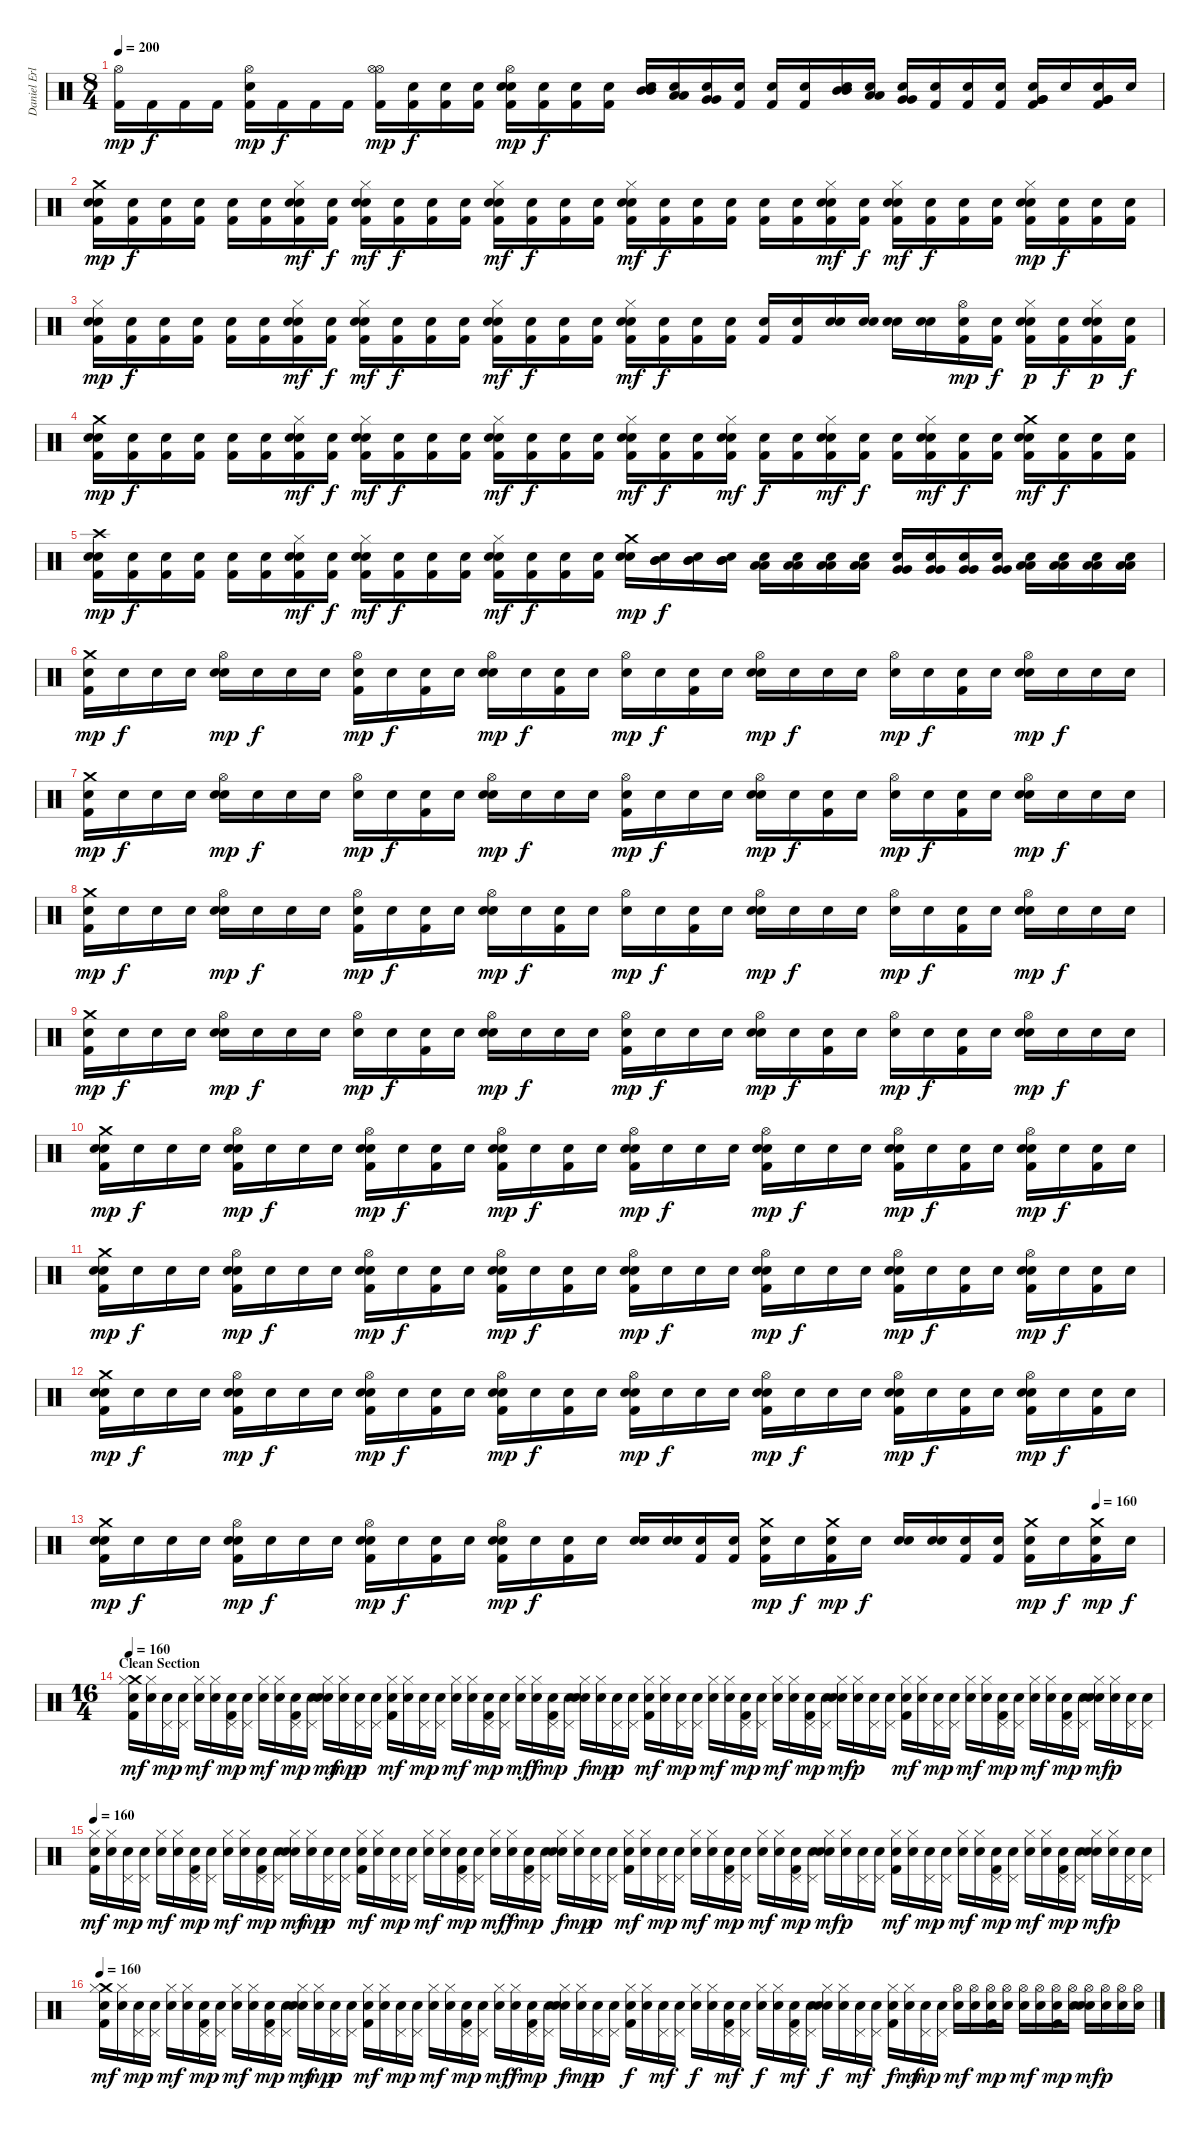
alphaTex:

\track ("Daniel Erlandson" "Daniel Erl") {instrument percussion}
\staff {score}
\articulation defaults
\ts (8 4)
\tempo 200
\clef neutral
\ks c
("Hi-Hat (open)" "Kick (hit) 2").16{dy mp} "Kick (hit) 2".16{dy f} "Kick (hit) 2".16 "Kick (hit) 2".16 ("Hi-Hat (open)" "Electric Snare (hit)" "Kick (hit) 2").16{dy mp} "Kick (hit) 2".16{dy f} "Kick (hit) 2".16 "Kick (hit) 2".16 ("Hi-Hat (open)"{x} "Hi-Hat (open)" "Kick (hit) 2").16{dy mp} ("Snare (hit)"{x} "Kick (hit) 2").16{dy f} ("Snare (hit)"{x} "Kick (hit) 2").16 ("Snare (hit)"{x} "Kick (hit) 2").16 ("Snare (hit)"{x} "Hi-Hat (open)" "Electric Snare (hit)" "Kick (hit) 2").16{dy mp} ("Snare (hit)"{x} "Kick (hit) 2").16{dy f} ("Snare (hit)"{x} "Kick (hit) 2").16 ("Snare (hit)"{x} "Kick (hit) 2").16 ("Snare (hit)"{x} "Mid Tom (hit)" "Mid Tom (hit)").16 ("Snare (hit)"{x} "Low Tom (hit)" "Low Tom (hit)").16 ("Snare (hit)"{x} "Very Low Tom (hit)" "Very Low Tom (hit)").16 ("Snare (hit)"{x} "Kick (hit) 2").16 ("Snare (hit)"{x} "Kick (hit) 2").16 ("Snare (hit)"{x} "Kick (hit) 2").16 ("Snare (hit)"{x} "Mid Tom (hit)" "Mid Tom (hit)").16 ("Snare (hit)"{x} "Low Tom (hit)" "Low Tom (hit)").16 ("Snare (hit)"{x} "Very Low Tom (hit)" "Very Low Tom (hit)").16 ("Snare (hit)"{x} "Kick (hit) 2").16 ("Snare (hit)"{x} "Kick (hit) 2").16 ("Snare (hit)"{x} "Kick (hit) 2").16 ("Snare (hit)"{x} "Very Low Tom (hit)" "Very Low Tom (hit)" "Kick (hit) 2").16 "Snare (hit)"{x}.16 ("Snare (hit)"{x} "Very Low Tom (hit)" "Very Low Tom (hit)" "Kick (hit) 2").16 "Snare (hit)"{x}.16 |
("Snare (hit)"{x} "Crash medium (hit)" "Electric Snare (hit)" "Kick (hit) 2").16{dy mp} ("Snare (hit)"{x} "Kick (hit) 2").16{dy f} ("Snare (hit)"{x} "Kick (hit) 2").16 ("Snare (hit)"{x} "Kick (hit) 2").16 ("Snare (hit)"{x} "Kick (hit) 2").16 ("Snare (hit)"{x} "Kick (hit) 2").16 ("Snare (hit)"{x} "Hi-Hat (closed)" "Electric Snare (hit)" "Kick (hit) 2").16{dy mf} ("Snare (hit)"{x} "Kick (hit) 2").16{dy f} ("Snare (hit)"{x} "Hi-Hat (closed)" "Electric Snare (hit)" "Kick (hit) 2").16{dy mf} ("Snare (hit)"{x} "Kick (hit) 2").16{dy f} ("Snare (hit)"{x} "Kick (hit) 2").16 ("Snare (hit)"{x} "Kick (hit) 2").16 ("Snare (hit)"{x} "Hi-Hat (closed)" "Electric Snare (hit)" "Kick (hit) 2").16{dy mf} ("Snare (hit)"{x} "Kick (hit) 2").16{dy f} ("Snare (hit)"{x} "Kick (hit) 2").16 ("Snare (hit)"{x} "Kick (hit) 2").16 ("Snare (hit)"{x} "Hi-Hat (closed)" "Electric Snare (hit)" "Kick (hit) 2").16{dy mf} ("Snare (hit)"{x} "Kick (hit) 2").16{dy f} ("Snare (hit)"{x} "Kick (hit) 2").16 ("Snare (hit)"{x} "Kick (hit) 2").16 ("Snare (hit)"{x} "Kick (hit) 2").16 ("Snare (hit)"{x} "Kick (hit) 2").16 ("Snare (hit)"{x} "Hi-Hat (closed)" "Electric Snare (hit)" "Kick (hit) 2").16{dy mf} ("Snare (hit)"{x} "Kick (hit) 2").16{dy f} ("Snare (hit)"{x} "Hi-Hat (closed)" "Electric Snare (hit)" "Kick (hit) 2").16{dy mf} ("Snare (hit)"{x} "Kick (hit) 2").16{dy f} ("Snare (hit)"{x} "Kick (hit) 2").16 ("Snare (hit)"{x} "Kick (hit) 2").16 ("Snare (hit)"{x} "Hi-Hat (closed)" "Electric Snare (hit)" "Kick (hit) 2").16{dy mp} ("Snare (hit)"{x} "Kick (hit) 2").16{dy f} ("Snare (hit)"{x} "Kick (hit) 2").16 ("Snare (hit)"{x} "Kick (hit) 2").16 |
("Snare (hit)"{x} "Hi-Hat (closed)" "Electric Snare (hit)" "Kick (hit) 2").16{dy mp} ("Snare (hit)"{x} "Kick (hit) 2").16{dy f} ("Snare (hit)"{x} "Kick (hit) 2").16 ("Snare (hit)"{x} "Kick (hit) 2").16 ("Snare (hit)"{x} "Kick (hit) 2").16 ("Snare (hit)"{x} "Kick (hit) 2").16 ("Snare (hit)"{x} "Hi-Hat (closed)" "Electric Snare (hit)" "Kick (hit) 2").16{dy mf} ("Snare (hit)"{x} "Kick (hit) 2").16{dy f} ("Snare (hit)"{x} "Hi-Hat (closed)" "Electric Snare (hit)" "Kick (hit) 2").16{dy mf} ("Snare (hit)"{x} "Kick (hit) 2").16{dy f} ("Snare (hit)"{x} "Kick (hit) 2").16 ("Snare (hit)"{x} "Kick (hit) 2").16 ("Snare (hit)"{x} "Hi-Hat (closed)" "Electric Snare (hit)" "Kick (hit) 2").16{dy mf} ("Snare (hit)"{x} "Kick (hit) 2").16{dy f} ("Snare (hit)"{x} "Kick (hit) 2").16 ("Snare (hit)"{x} "Kick (hit) 2").16 ("Snare (hit)"{x} "Hi-Hat (closed)" "Electric Snare (hit)" "Kick (hit) 2").16{dy mf} ("Snare (hit)"{x} "Kick (hit) 2").16{dy f} ("Snare (hit)"{x} "Kick (hit) 2").16 ("Snare (hit)"{x} "Kick (hit) 2").16 ("Snare (hit)"{x} "Kick (hit) 2").16 ("Snare (hit)"{x} "Kick (hit) 2").16 ("Snare (hit)"{x} "Electric Snare (hit)").16 ("Snare (hit)"{x} "Electric Snare (hit)").16 ("Snare (hit)"{x} "Electric Snare (hit)").16 ("Snare (hit)"{x} "Electric Snare (hit)").16 ("Snare (hit)"{x} "Hi-Hat (open)" "Kick (hit) 2").16{dy mp} ("Snare (hit)"{x} "Kick (hit) 2").16{dy f} ("Snare (hit)"{x} "Hi-Hat (closed)" "Electric Snare (hit)" "Kick (hit) 2").16{dy p} ("Snare (hit)"{x} "Kick (hit) 2").16{dy f} ("Snare (hit)"{x} "Hi-Hat (closed)" "Electric Snare (hit)" "Kick (hit) 2").16{dy p} ("Snare (hit)"{x} "Kick (hit) 2").16{dy f} |
("Snare (hit)"{x} "Crash medium (hit)" "Electric Snare (hit)" "Kick (hit) 2").16{dy mp} ("Snare (hit)"{x} "Kick (hit) 2").16{dy f} ("Snare (hit)"{x} "Kick (hit) 2").16 ("Snare (hit)"{x} "Kick (hit) 2").16 ("Snare (hit)"{x} "Kick (hit) 2").16 ("Snare (hit)"{x} "Kick (hit) 2").16 ("Snare (hit)"{x} "Hi-Hat (closed)" "Electric Snare (hit)" "Kick (hit) 2").16{dy mf} ("Snare (hit)"{x} "Kick (hit) 2").16{dy f} ("Snare (hit)"{x} "Hi-Hat (closed)" "Electric Snare (hit)" "Kick (hit) 2").16{dy mf} ("Snare (hit)"{x} "Kick (hit) 2").16{dy f} ("Snare (hit)"{x} "Kick (hit) 2").16 ("Snare (hit)"{x} "Kick (hit) 2").16 ("Snare (hit)"{x} "Hi-Hat (closed)" "Electric Snare (hit)" "Kick (hit) 2").16{dy mf} ("Snare (hit)"{x} "Kick (hit) 2").16{dy f} ("Snare (hit)"{x} "Kick (hit) 2").16 ("Snare (hit)"{x} "Kick (hit) 2").16 ("Snare (hit)"{x} "Hi-Hat (closed)" "Electric Snare (hit)" "Kick (hit) 2").16{dy mf} ("Snare (hit)"{x} "Kick (hit) 2").16{dy f} ("Snare (hit)"{x} "Kick (hit) 2").16 ("Snare (hit)"{x} "Hi-Hat (closed)" "Electric Snare (hit)" "Kick (hit) 2").16{dy mf} ("Snare (hit)"{x} "Kick (hit) 2").16{dy f} ("Snare (hit)"{x} "Kick (hit) 2").16 ("Snare (hit)"{x} "Hi-Hat (closed)" "Electric Snare (hit)" "Kick (hit) 2").16{dy mf} ("Snare (hit)"{x} "Kick (hit) 2").16{dy f} ("Snare (hit)"{x} "Kick (hit) 2").16 ("Snare (hit)"{x} "Hi-Hat (closed)" "Electric Snare (hit)" "Kick (hit) 2").16{dy mf} ("Snare (hit)"{x} "Kick (hit) 2").16{dy f} ("Snare (hit)"{x} "Kick (hit) 2").16 ("Snare (hit)"{x} "Crash medium (hit)" "Electric Snare (hit)" "Kick (hit) 2").16{dy mf} ("Snare (hit)"{x} "Kick (hit) 2").16{dy f} ("Snare (hit)"{x} "Kick (hit) 2").16 ("Snare (hit)"{x} "Kick (hit) 2").16 |
("Snare (hit)"{x} "Crash high (hit)" "Electric Snare (hit)" "Kick (hit) 2").16{dy mp} ("Snare (hit)"{x} "Kick (hit) 2").16{dy f} ("Snare (hit)"{x} "Kick (hit) 2").16 ("Snare (hit)"{x} "Kick (hit) 2").16 ("Snare (hit)"{x} "Kick (hit) 2").16 ("Snare (hit)"{x} "Kick (hit) 2").16 ("Snare (hit)"{x} "Hi-Hat (closed)" "Electric Snare (hit)" "Kick (hit) 2").16{dy mf} ("Snare (hit)"{x} "Kick (hit) 2").16{dy f} ("Snare (hit)"{x} "Hi-Hat (closed)" "Electric Snare (hit)" "Kick (hit) 2").16{dy mf} ("Snare (hit)"{x} "Kick (hit) 2").16{dy f} ("Snare (hit)"{x} "Kick (hit) 2").16 ("Snare (hit)"{x} "Kick (hit) 2").16 ("Snare (hit)"{x} "Hi-Hat (closed)" "Electric Snare (hit)" "Kick (hit) 2").16{dy mf} ("Snare (hit)"{x} "Kick (hit) 2").16{dy f} ("Snare (hit)"{x} "Kick (hit) 2").16 ("Snare (hit)"{x} "Kick (hit) 2").16 ("Snare (hit)"{x} "Crash medium (hit)" "Electric Snare (hit)").16{dy mp} ("Snare (hit)"{x} "Mid Tom (hit)" "Mid Tom (hit)").16{dy f} ("Snare (hit)"{x} "Mid Tom (hit)" "Mid Tom (hit)").16 ("Snare (hit)"{x} "Mid Tom (hit)" "Mid Tom (hit)").16 ("Snare (hit)"{x} "Low Tom (hit)" "Low Tom (hit)").16 ("Snare (hit)"{x} "Low Tom (hit)" "Low Tom (hit)").16 ("Snare (hit)"{x} "Low Tom (hit)" "Low Tom (hit)").16 ("Snare (hit)"{x} "Low Tom (hit)" "Low Tom (hit)").16 ("Snare (hit)"{x} "Very Low Tom (hit)" "Very Low Tom (hit)").16 ("Snare (hit)"{x} "Very Low Tom (hit)" "Very Low Tom (hit)").16 ("Snare (hit)"{x} "Very Low Tom (hit)" "Very Low Tom (hit)").16 ("Snare (hit)"{x} "Very Low Tom (hit)" "Very Low Tom (hit)").16 ("Snare (hit)"{x} "Low Floor Tom (hit)" "Low Floor Tom (hit)").16 ("Snare (hit)"{x} "Low Floor Tom (hit)" "Low Floor Tom (hit)").16 ("Snare (hit)"{x} "Low Floor Tom (hit)" "Low Floor Tom (hit)").16 ("Snare (hit)"{x} "Low Floor Tom (hit)" "Low Floor Tom (hit)").16 |
("Snare (hit)"{x} "Crash medium (hit)" "Kick (hit) 2").16{dy mp} "Snare (hit)"{x}.16{dy f} "Snare (hit)"{x}.16 "Snare (hit)"{x}.16 ("Snare (hit)"{x} "Hi-Hat (open)" "Electric Snare (hit)").16{dy mp} "Snare (hit)"{x}.16{dy f} "Snare (hit)"{x}.16 "Snare (hit)"{x}.16 ("Snare (hit)"{x} "Hi-Hat (open)" "Kick (hit) 2").16{dy mp} "Snare (hit)"{x}.16{dy f} ("Snare (hit)"{x} "Kick (hit) 2").16 "Snare (hit)"{x}.16 ("Snare (hit)"{x} "Hi-Hat (open)" "Electric Snare (hit)").16{dy mp} "Snare (hit)"{x}.16{dy f} ("Snare (hit)"{x} "Kick (hit) 2").16 "Snare (hit)"{x}.16 ("Snare (hit)"{x} "Hi-Hat (open)").16{dy mp} "Snare (hit)"{x}.16{dy f} ("Snare (hit)"{x} "Kick (hit) 2").16 "Snare (hit)"{x}.16 ("Snare (hit)"{x} "Hi-Hat (open)" "Electric Snare (hit)").16{dy mp} "Snare (hit)"{x}.16{dy f} "Snare (hit)"{x}.16 "Snare (hit)"{x}.16 ("Snare (hit)"{x} "Hi-Hat (open)").16{dy mp} "Snare (hit)"{x}.16{dy f} ("Snare (hit)"{x} "Kick (hit) 2").16 "Snare (hit)"{x}.16 ("Snare (hit)"{x} "Hi-Hat (open)" "Electric Snare (hit)").16{dy mp} "Snare (hit)"{x}.16{dy f} "Snare (hit)"{x}.16 "Snare (hit)"{x}.16 |
("Snare (hit)"{x} "Crash medium (hit)" "Kick (hit) 2").16{dy mp} "Snare (hit)"{x}.16{dy f} "Snare (hit)"{x}.16 "Snare (hit)"{x}.16 ("Snare (hit)"{x} "Hi-Hat (open)" "Electric Snare (hit)").16{dy mp} "Snare (hit)"{x}.16{dy f} "Snare (hit)"{x}.16 "Snare (hit)"{x}.16 ("Snare (hit)"{x} "Hi-Hat (open)").16{dy mp} "Snare (hit)"{x}.16{dy f} ("Snare (hit)"{x} "Kick (hit) 2").16 "Snare (hit)"{x}.16 ("Snare (hit)"{x} "Hi-Hat (open)" "Electric Snare (hit)").16{dy mp} "Snare (hit)"{x}.16{dy f} "Snare (hit)"{x}.16 "Snare (hit)"{x}.16 ("Snare (hit)"{x} "Hi-Hat (open)" "Kick (hit) 2").16{dy mp} "Snare (hit)"{x}.16{dy f} "Snare (hit)"{x}.16 "Snare (hit)"{x}.16 ("Snare (hit)"{x} "Hi-Hat (open)" "Electric Snare (hit)").16{dy mp} "Snare (hit)"{x}.16{dy f} ("Snare (hit)"{x} "Kick (hit) 2").16 "Snare (hit)"{x}.16 ("Snare (hit)"{x} "Hi-Hat (open)").16{dy mp} "Snare (hit)"{x}.16{dy f} ("Snare (hit)"{x} "Kick (hit) 2").16 "Snare (hit)"{x}.16 ("Snare (hit)"{x} "Hi-Hat (open)" "Electric Snare (hit)").16{dy mp} "Snare (hit)"{x}.16{dy f} "Snare (hit)"{x}.16 "Snare (hit)"{x}.16 |
("Snare (hit)"{x} "Crash medium (hit)" "Kick (hit) 2").16{dy mp} "Snare (hit)"{x}.16{dy f} "Snare (hit)"{x}.16 "Snare (hit)"{x}.16 ("Snare (hit)"{x} "Hi-Hat (open)" "Electric Snare (hit)").16{dy mp} "Snare (hit)"{x}.16{dy f} "Snare (hit)"{x}.16 "Snare (hit)"{x}.16 ("Snare (hit)"{x} "Hi-Hat (open)" "Kick (hit) 2").16{dy mp} "Snare (hit)"{x}.16{dy f} ("Snare (hit)"{x} "Kick (hit) 2").16 "Snare (hit)"{x}.16 ("Snare (hit)"{x} "Hi-Hat (open)" "Electric Snare (hit)").16{dy mp} "Snare (hit)"{x}.16{dy f} ("Snare (hit)"{x} "Kick (hit) 2").16 "Snare (hit)"{x}.16 ("Snare (hit)"{x} "Hi-Hat (open)").16{dy mp} "Snare (hit)"{x}.16{dy f} ("Snare (hit)"{x} "Kick (hit) 2").16 "Snare (hit)"{x}.16 ("Snare (hit)"{x} "Hi-Hat (open)" "Electric Snare (hit)").16{dy mp} "Snare (hit)"{x}.16{dy f} "Snare (hit)"{x}.16 "Snare (hit)"{x}.16 ("Snare (hit)"{x} "Hi-Hat (open)").16{dy mp} "Snare (hit)"{x}.16{dy f} ("Snare (hit)"{x} "Kick (hit) 2").16 "Snare (hit)"{x}.16 ("Snare (hit)"{x} "Hi-Hat (open)" "Electric Snare (hit)").16{dy mp} "Snare (hit)"{x}.16{dy f} "Snare (hit)"{x}.16 "Snare (hit)"{x}.16 |
("Snare (hit)"{x} "Crash medium (hit)" "Kick (hit) 2").16{dy mp} "Snare (hit)"{x}.16{dy f} "Snare (hit)"{x}.16 "Snare (hit)"{x}.16 ("Snare (hit)"{x} "Hi-Hat (open)" "Electric Snare (hit)").16{dy mp} "Snare (hit)"{x}.16{dy f} "Snare (hit)"{x}.16 "Snare (hit)"{x}.16 ("Snare (hit)"{x} "Hi-Hat (open)").16{dy mp} "Snare (hit)"{x}.16{dy f} ("Snare (hit)"{x} "Kick (hit) 2").16 "Snare (hit)"{x}.16 ("Snare (hit)"{x} "Hi-Hat (open)" "Electric Snare (hit)").16{dy mp} "Snare (hit)"{x}.16{dy f} "Snare (hit)"{x}.16 "Snare (hit)"{x}.16 ("Snare (hit)"{x} "Hi-Hat (open)" "Kick (hit) 2").16{dy mp} "Snare (hit)"{x}.16{dy f} "Snare (hit)"{x}.16 "Snare (hit)"{x}.16 ("Snare (hit)"{x} "Hi-Hat (open)" "Electric Snare (hit)").16{dy mp} "Snare (hit)"{x}.16{dy f} ("Snare (hit)"{x} "Kick (hit) 2").16 "Snare (hit)"{x}.16 ("Snare (hit)"{x} "Hi-Hat (open)").16{dy mp} "Snare (hit)"{x}.16{dy f} ("Snare (hit)"{x} "Kick (hit) 2").16 "Snare (hit)"{x}.16 ("Snare (hit)"{x} "Hi-Hat (open)" "Electric Snare (hit)").16{dy mp} "Snare (hit)"{x}.16{dy f} "Snare (hit)"{x}.16 "Snare (hit)"{x}.16 |
("Snare (hit)"{x} "Crash medium (hit)" "Electric Snare (hit)" "Kick (hit) 2").16{dy mp} "Snare (hit)"{x}.16{dy f} "Snare (hit)"{x}.16 "Snare (hit)"{x}.16 ("Snare (hit)"{x} "Hi-Hat (open)" "Electric Snare (hit)" "Kick (hit) 2").16{dy mp} "Snare (hit)"{x}.16{dy f} "Snare (hit)"{x}.16 "Snare (hit)"{x}.16 ("Snare (hit)"{x} "Hi-Hat (open)" "Electric Snare (hit)" "Kick (hit) 2").16{dy mp} "Snare (hit)"{x}.16{dy f} ("Snare (hit)"{x} "Kick (hit) 2").16 "Snare (hit)"{x}.16 ("Snare (hit)"{x} "Hi-Hat (open)" "Electric Snare (hit)" "Kick (hit) 2").16{dy mp} "Snare (hit)"{x}.16{dy f} ("Snare (hit)"{x} "Kick (hit) 2").16 "Snare (hit)"{x}.16 ("Snare (hit)"{x} "Hi-Hat (open)" "Electric Snare (hit)" "Kick (hit) 2").16{dy mp} "Snare (hit)"{x}.16{dy f} "Snare (hit)"{x}.16 "Snare (hit)"{x}.16 ("Snare (hit)"{x} "Hi-Hat (open)" "Electric Snare (hit)" "Kick (hit) 2").16{dy mp} "Snare (hit)"{x}.16{dy f} "Snare (hit)"{x}.16 "Snare (hit)"{x}.16 ("Snare (hit)"{x} "Hi-Hat (open)" "Electric Snare (hit)" "Kick (hit) 2").16{dy mp} "Snare (hit)"{x}.16{dy f} ("Snare (hit)"{x} "Kick (hit) 2").16 "Snare (hit)"{x}.16 ("Snare (hit)"{x} "Hi-Hat (open)" "Electric Snare (hit)" "Kick (hit) 2").16{dy mp} "Snare (hit)"{x}.16{dy f} ("Snare (hit)"{x} "Kick (hit) 2").16 "Snare (hit)"{x}.16 |
("Snare (hit)"{x} "Crash medium (hit)" "Electric Snare (hit)" "Kick (hit) 2").16{dy mp} "Snare (hit)"{x}.16{dy f} "Snare (hit)"{x}.16 "Snare (hit)"{x}.16 ("Snare (hit)"{x} "Hi-Hat (open)" "Electric Snare (hit)" "Kick (hit) 2").16{dy mp} "Snare (hit)"{x}.16{dy f} "Snare (hit)"{x}.16 "Snare (hit)"{x}.16 ("Snare (hit)"{x} "Hi-Hat (open)" "Electric Snare (hit)" "Kick (hit) 2").16{dy mp} "Snare (hit)"{x}.16{dy f} ("Snare (hit)"{x} "Kick (hit) 2").16 "Snare (hit)"{x}.16 ("Snare (hit)"{x} "Hi-Hat (open)" "Electric Snare (hit)" "Kick (hit) 2").16{dy mp} "Snare (hit)"{x}.16{dy f} ("Snare (hit)"{x} "Kick (hit) 2").16 "Snare (hit)"{x}.16 ("Snare (hit)"{x} "Hi-Hat (open)" "Electric Snare (hit)" "Kick (hit) 2").16{dy mp} "Snare (hit)"{x}.16{dy f} "Snare (hit)"{x}.16 "Snare (hit)"{x}.16 ("Snare (hit)"{x} "Hi-Hat (open)" "Electric Snare (hit)" "Kick (hit) 2").16{dy mp} "Snare (hit)"{x}.16{dy f} "Snare (hit)"{x}.16 "Snare (hit)"{x}.16 ("Snare (hit)"{x} "Hi-Hat (open)" "Electric Snare (hit)" "Kick (hit) 2").16{dy mp} "Snare (hit)"{x}.16{dy f} ("Snare (hit)"{x} "Kick (hit) 2").16 "Snare (hit)"{x}.16 ("Snare (hit)"{x} "Hi-Hat (open)" "Electric Snare (hit)" "Kick (hit) 2").16{dy mp} "Snare (hit)"{x}.16{dy f} ("Snare (hit)"{x} "Kick (hit) 2").16 "Snare (hit)"{x}.16 |
("Snare (hit)"{x} "Crash medium (hit)" "Electric Snare (hit)" "Kick (hit) 2").16{dy mp} "Snare (hit)"{x}.16{dy f} "Snare (hit)"{x}.16 "Snare (hit)"{x}.16 ("Snare (hit)"{x} "Hi-Hat (open)" "Electric Snare (hit)" "Kick (hit) 2").16{dy mp} "Snare (hit)"{x}.16{dy f} "Snare (hit)"{x}.16 "Snare (hit)"{x}.16 ("Snare (hit)"{x} "Hi-Hat (open)" "Electric Snare (hit)" "Kick (hit) 2").16{dy mp} "Snare (hit)"{x}.16{dy f} ("Snare (hit)"{x} "Kick (hit) 2").16 "Snare (hit)"{x}.16 ("Snare (hit)"{x} "Hi-Hat (open)" "Electric Snare (hit)" "Kick (hit) 2").16{dy mp} "Snare (hit)"{x}.16{dy f} ("Snare (hit)"{x} "Kick (hit) 2").16 "Snare (hit)"{x}.16 ("Snare (hit)"{x} "Hi-Hat (open)" "Electric Snare (hit)" "Kick (hit) 2").16{dy mp} "Snare (hit)"{x}.16{dy f} "Snare (hit)"{x}.16 "Snare (hit)"{x}.16 ("Snare (hit)"{x} "Hi-Hat (open)" "Electric Snare (hit)" "Kick (hit) 2").16{dy mp} "Snare (hit)"{x}.16{dy f} "Snare (hit)"{x}.16 "Snare (hit)"{x}.16 ("Snare (hit)"{x} "Hi-Hat (open)" "Electric Snare (hit)" "Kick (hit) 2").16{dy mp} "Snare (hit)"{x}.16{dy f} ("Snare (hit)"{x} "Kick (hit) 2").16 "Snare (hit)"{x}.16 ("Snare (hit)"{x} "Hi-Hat (open)" "Electric Snare (hit)" "Kick (hit) 2").16{dy mp} "Snare (hit)"{x}.16{dy f} ("Snare (hit)"{x} "Kick (hit) 2").16 "Snare (hit)"{x}.16 |
\tempo (160 0.9375)
("Snare (hit)"{x} "Crash medium (hit)" "Electric Snare (hit)" "Kick (hit) 2").16{dy mp} "Snare (hit)"{x}.16{dy f} "Snare (hit)"{x}.16 "Snare (hit)"{x}.16 ("Snare (hit)"{x} "Hi-Hat (open)" "Electric Snare (hit)" "Kick (hit) 2").16{dy mp} "Snare (hit)"{x}.16{dy f} "Snare (hit)"{x}.16 "Snare (hit)"{x}.16 ("Snare (hit)"{x} "Hi-Hat (open)" "Electric Snare (hit)" "Kick (hit) 2").16{dy mp} "Snare (hit)"{x}.16{dy f} ("Snare (hit)"{x} "Kick (hit) 2").16 "Snare (hit)"{x}.16 ("Snare (hit)"{x} "Hi-Hat (open)" "Electric Snare (hit)" "Kick (hit) 2").16{dy mp} "Snare (hit)"{x}.16{dy f} ("Snare (hit)"{x} "Kick (hit) 2").16 "Snare (hit)"{x}.16 ("Snare (hit)"{x} "Electric Snare (hit)").16 ("Snare (hit)"{x} "Electric Snare (hit)").16 ("Snare (hit)"{x} "Kick (hit) 2").16 ("Snare (hit)"{x} "Kick (hit) 2").16 ("Snare (hit)"{x} "Crash medium (hit)" "Kick (hit) 2").16{dy mp} "Snare (hit)"{x}.16{dy f} ("Snare (hit)"{x} "Crash medium (hit)" "Kick (hit) 2").16{dy mp} "Snare (hit)"{x}.16{dy f} ("Snare (hit)"{x} "Electric Snare (hit)").16 ("Snare (hit)"{x} "Electric Snare (hit)").16 ("Snare (hit)"{x} "Kick (hit) 2").16 ("Snare (hit)"{x} "Kick (hit) 2").16 ("Snare (hit)"{x} "Crash medium (hit)" "Kick (hit) 2").16{dy mp} "Snare (hit)"{x}.16{dy f} ("Snare (hit)"{x} "Crash medium (hit)" "Kick (hit) 2").16{dy mp} "Snare (hit)"{x}.16{dy f} |
\ts (16 4)
\section ("" "Clean Section")
\tempo 160
("Snare (hit)"{x} "Crash medium (hit)" "Hi-Hat (closed)" "Kick (hit) 2").16{dy mf} ("Snare (hit)"{x} "Hi-Hat (closed)").16 ("Snare (hit)"{x} "Pedal Hi-Hat (hit)").16{dy mp} ("Snare (hit)"{x} "Pedal Hi-Hat (hit)").16 ("Snare (hit)"{x} "Hi-Hat (closed)").16{dy mf} ("Snare (hit)"{x} "Hi-Hat (closed)").16 ("Snare (hit)"{x} "Pedal Hi-Hat (hit)" "Kick (hit) 2").16{dy mp} ("Snare (hit)"{x} "Pedal Hi-Hat (hit)").16 ("Snare (hit)"{x} "Hi-Hat (closed)").16{dy mf} ("Snare (hit)"{x} "Hi-Hat (closed)").16 ("Snare (hit)"{x} "Pedal Hi-Hat (hit)" "Kick (hit) 2").16{dy mp} ("Snare (hit)"{x} "Pedal Hi-Hat (hit)").16 ("Snare (hit)"{x} "Hi-Hat (closed)" "Electric Snare (hit)").16{dy mf} ("Snare (hit)"{x} "Hi-Hat (closed)").16{dy mp} ("Snare (hit)"{x} "Pedal Hi-Hat (hit)").16{dy p} ("Snare (hit)"{x} "Pedal Hi-Hat (hit)").16 ("Snare (hit)"{x} "Hi-Hat (closed)" "Kick (hit) 2").16{dy mf} ("Snare (hit)"{x} "Hi-Hat (closed)").16 ("Snare (hit)"{x} "Pedal Hi-Hat (hit)").16{dy mp} ("Snare (hit)"{x} "Pedal Hi-Hat (hit)").16 ("Snare (hit)"{x} "Hi-Hat (closed)").16{dy mf} ("Snare (hit)"{x} "Hi-Hat (closed)").16 ("Snare (hit)"{x} "Pedal Hi-Hat (hit)" "Kick (hit) 2").16{dy mp} ("Snare (hit)"{x} "Pedal Hi-Hat (hit)").16 ("Snare (hit)"{x} "Hi-Hat (closed)").16{dy mf} ("Snare (hit)"{x} "Hi-Hat (closed)").16{dy f} ("Snare (hit)"{x} "Pedal Hi-Hat (hit)" "Kick (hit) 2").16{dy mp} ("Snare (hit)"{x} "Pedal Hi-Hat (hit)").16 ("Snare (hit)"{x} "Hi-Hat (closed)" "Electric Snare (hit)").16{dy f} ("Snare (hit)"{x} "Hi-Hat (closed)").16{dy mp} ("Snare (hit)"{x} "Pedal Hi-Hat (hit)").16{dy p} ("Snare (hit)"{x} "Pedal Hi-Hat (hit)").16 ("Snare (hit)"{x} "Hi-Hat (closed)" "Kick (hit) 2").16{dy mf} ("Snare (hit)"{x} "Hi-Hat (closed)").16 ("Snare (hit)"{x} "Pedal Hi-Hat (hit)").16{dy mp} ("Snare (hit)"{x} "Pedal Hi-Hat (hit)").16 ("Snare (hit)"{x} "Hi-Hat (closed)").16{dy mf} ("Snare (hit)"{x} "Hi-Hat (closed)").16 ("Snare (hit)"{x} "Pedal Hi-Hat (hit)" "Kick (hit) 2").16{dy mp} ("Snare (hit)"{x} "Pedal Hi-Hat (hit)").16 ("Snare (hit)"{x} "Hi-Hat (closed)").16{dy mf} ("Snare (hit)"{x} "Hi-Hat (closed)").16 ("Snare (hit)"{x} "Pedal Hi-Hat (hit)" "Kick (hit) 2").16{dy mp} ("Snare (hit)"{x} "Pedal Hi-Hat (hit)").16 ("Snare (hit)"{x} "Hi-Hat (closed)" "Electric Snare (hit)").16{dy mf} ("Snare (hit)"{x} "Hi-Hat (closed)").16{dy p} ("Snare (hit)"{x} "Pedal Hi-Hat (hit)").16 ("Snare (hit)"{x} "Pedal Hi-Hat (hit)").16 ("Snare (hit)"{x} "Hi-Hat (closed)" "Kick (hit) 2").16{dy mf} ("Snare (hit)"{x} "Hi-Hat (closed)").16 ("Snare (hit)"{x} "Pedal Hi-Hat (hit)").16{dy mp} ("Snare (hit)"{x} "Pedal Hi-Hat (hit)").16 ("Snare (hit)"{x} "Hi-Hat (closed)").16{dy mf} ("Snare (hit)"{x} "Hi-Hat (closed)").16 ("Snare (hit)"{x} "Pedal Hi-Hat (hit)" "Kick (hit) 2").16{dy mp} ("Snare (hit)"{x} "Pedal Hi-Hat (hit)").16 ("Snare (hit)"{x} "Hi-Hat (closed)").16{dy mf} ("Snare (hit)"{x} "Hi-Hat (closed)").16 ("Snare (hit)"{x} "Pedal Hi-Hat (hit)" "Kick (hit) 2").16{dy mp} ("Snare (hit)"{x} "Pedal Hi-Hat (hit)").16 ("Snare (hit)"{x} "Hi-Hat (closed)" "Electric Snare (hit)").16{dy mf} ("Snare (hit)"{x} "Hi-Hat (closed)").16{dy p} ("Snare (hit)"{x} "Pedal Hi-Hat (hit)").16 ("Snare (hit)"{x} "Pedal Hi-Hat (hit)").16 |
\tempo 160
("Snare (hit)"{x} "Hi-Hat (closed)" "Kick (hit) 2").16{dy mf} ("Snare (hit)"{x} "Hi-Hat (closed)").16 ("Snare (hit)"{x} "Pedal Hi-Hat (hit)").16{dy mp} ("Snare (hit)"{x} "Pedal Hi-Hat (hit)").16 ("Snare (hit)"{x} "Hi-Hat (closed)").16{dy mf} ("Snare (hit)"{x} "Hi-Hat (closed)").16 ("Snare (hit)"{x} "Pedal Hi-Hat (hit)" "Kick (hit) 2").16{dy mp} ("Snare (hit)"{x} "Pedal Hi-Hat (hit)").16 ("Snare (hit)"{x} "Hi-Hat (closed)").16{dy mf} ("Snare (hit)"{x} "Hi-Hat (closed)").16 ("Snare (hit)"{x} "Pedal Hi-Hat (hit)" "Kick (hit) 2").16{dy mp} ("Snare (hit)"{x} "Pedal Hi-Hat (hit)").16 ("Snare (hit)"{x} "Hi-Hat (closed)" "Electric Snare (hit)").16{dy mf} ("Snare (hit)"{x} "Hi-Hat (closed)").16{dy mp} ("Snare (hit)"{x} "Pedal Hi-Hat (hit)").16{dy p} ("Snare (hit)"{x} "Pedal Hi-Hat (hit)").16 ("Snare (hit)"{x} "Hi-Hat (closed)" "Kick (hit) 2").16{dy mf} ("Snare (hit)"{x} "Hi-Hat (closed)").16 ("Snare (hit)"{x} "Pedal Hi-Hat (hit)").16{dy mp} ("Snare (hit)"{x} "Pedal Hi-Hat (hit)").16 ("Snare (hit)"{x} "Hi-Hat (closed)").16{dy mf} ("Snare (hit)"{x} "Hi-Hat (closed)").16 ("Snare (hit)"{x} "Pedal Hi-Hat (hit)" "Kick (hit) 2").16{dy mp} ("Snare (hit)"{x} "Pedal Hi-Hat (hit)").16 ("Snare (hit)"{x} "Hi-Hat (closed)").16{dy mf} ("Snare (hit)"{x} "Hi-Hat (closed)").16{dy f} ("Snare (hit)"{x} "Pedal Hi-Hat (hit)" "Kick (hit) 2").16{dy mp} ("Snare (hit)"{x} "Pedal Hi-Hat (hit)").16 ("Snare (hit)"{x} "Hi-Hat (closed)" "Electric Snare (hit)").16{dy f} ("Snare (hit)"{x} "Hi-Hat (closed)").16{dy mp} ("Snare (hit)"{x} "Pedal Hi-Hat (hit)").16{dy p} ("Snare (hit)"{x} "Pedal Hi-Hat (hit)").16 ("Snare (hit)"{x} "Hi-Hat (closed)" "Kick (hit) 2").16{dy mf} ("Snare (hit)"{x} "Hi-Hat (closed)").16 ("Snare (hit)"{x} "Pedal Hi-Hat (hit)").16{dy mp} ("Snare (hit)"{x} "Pedal Hi-Hat (hit)").16 ("Snare (hit)"{x} "Hi-Hat (closed)").16{dy mf} ("Snare (hit)"{x} "Hi-Hat (closed)").16 ("Snare (hit)"{x} "Pedal Hi-Hat (hit)" "Kick (hit) 2").16{dy mp} ("Snare (hit)"{x} "Pedal Hi-Hat (hit)").16 ("Snare (hit)"{x} "Hi-Hat (closed)").16{dy mf} ("Snare (hit)"{x} "Hi-Hat (closed)").16 ("Snare (hit)"{x} "Pedal Hi-Hat (hit)" "Kick (hit) 2").16{dy mp} ("Snare (hit)"{x} "Pedal Hi-Hat (hit)").16 ("Snare (hit)"{x} "Hi-Hat (closed)" "Electric Snare (hit)").16{dy mf} ("Snare (hit)"{x} "Hi-Hat (closed)").16{dy p} ("Snare (hit)"{x} "Pedal Hi-Hat (hit)").16 ("Snare (hit)"{x} "Pedal Hi-Hat (hit)").16 ("Snare (hit)"{x} "Hi-Hat (closed)" "Kick (hit) 2").16{dy mf} ("Snare (hit)"{x} "Hi-Hat (closed)").16 ("Snare (hit)"{x} "Pedal Hi-Hat (hit)").16{dy mp} ("Snare (hit)"{x} "Pedal Hi-Hat (hit)").16 ("Snare (hit)"{x} "Hi-Hat (closed)").16{dy mf} ("Snare (hit)"{x} "Hi-Hat (closed)").16 ("Snare (hit)"{x} "Pedal Hi-Hat (hit)" "Kick (hit) 2").16{dy mp} ("Snare (hit)"{x} "Pedal Hi-Hat (hit)").16 ("Snare (hit)"{x} "Hi-Hat (closed)").16{dy mf} ("Snare (hit)"{x} "Hi-Hat (closed)").16 ("Snare (hit)"{x} "Pedal Hi-Hat (hit)" "Kick (hit) 2").16{dy mp} ("Snare (hit)"{x} "Pedal Hi-Hat (hit)").16 ("Snare (hit)"{x} "Hi-Hat (closed)" "Electric Snare (hit)").16{dy mf} ("Snare (hit)"{x} "Hi-Hat (closed)").16{dy p} ("Snare (hit)"{x} "Pedal Hi-Hat (hit)").16 ("Snare (hit)"{x} "Pedal Hi-Hat (hit)").16 |
\tempo 160
("Snare (hit)"{x} "Crash medium (hit)" "Hi-Hat (closed)" "Kick (hit) 2").16{dy mf} ("Snare (hit)"{x} "Hi-Hat (closed)").16 ("Snare (hit)"{x} "Pedal Hi-Hat (hit)").16{dy mp} ("Snare (hit)"{x} "Pedal Hi-Hat (hit)").16 ("Snare (hit)"{x} "Hi-Hat (closed)").16{dy mf} ("Snare (hit)"{x} "Hi-Hat (closed)").16 ("Snare (hit)"{x} "Pedal Hi-Hat (hit)" "Kick (hit) 2").16{dy mp} ("Snare (hit)"{x} "Pedal Hi-Hat (hit)").16 ("Snare (hit)"{x} "Hi-Hat (closed)").16{dy mf} ("Snare (hit)"{x} "Hi-Hat (closed)").16 ("Snare (hit)"{x} "Pedal Hi-Hat (hit)" "Kick (hit) 2").16{dy mp} ("Snare (hit)"{x} "Pedal Hi-Hat (hit)").16 ("Snare (hit)"{x} "Hi-Hat (closed)" "Electric Snare (hit)").16{dy mf} ("Snare (hit)"{x} "Hi-Hat (closed)").16{dy mp} ("Snare (hit)"{x} "Pedal Hi-Hat (hit)").16{dy p} ("Snare (hit)"{x} "Pedal Hi-Hat (hit)").16 ("Snare (hit)"{x} "Hi-Hat (closed)" "Kick (hit) 2").16{dy mf} ("Snare (hit)"{x} "Hi-Hat (closed)").16 ("Snare (hit)"{x} "Pedal Hi-Hat (hit)").16{dy mp} ("Snare (hit)"{x} "Pedal Hi-Hat (hit)").16 ("Snare (hit)"{x} "Hi-Hat (closed)").16{dy mf} ("Snare (hit)"{x} "Hi-Hat (closed)").16 ("Snare (hit)"{x} "Pedal Hi-Hat (hit)" "Kick (hit) 2").16{dy mp} ("Snare (hit)"{x} "Pedal Hi-Hat (hit)").16 ("Snare (hit)"{x} "Hi-Hat (closed)").16{dy mf} ("Snare (hit)"{x} "Hi-Hat (closed)").16{dy f} ("Snare (hit)"{x} "Pedal Hi-Hat (hit)" "Kick (hit) 2").16{dy mp} ("Snare (hit)"{x} "Pedal Hi-Hat (hit)").16 ("Snare (hit)"{x} "Hi-Hat (closed)" "Electric Snare (hit)").16{dy f} ("Snare (hit)"{x} "Hi-Hat (closed)").16{dy mp} ("Snare (hit)"{x} "Pedal Hi-Hat (hit)").16{dy p} ("Snare (hit)"{x} "Pedal Hi-Hat (hit)").16 ("Snare (hit)"{x} "Hi-Hat (closed)" "Kick (hit) 2").16{dy f} ("Snare (hit)"{x} "Hi-Hat (closed)").16 ("Snare (hit)"{x} "Pedal Hi-Hat (hit)").16{dy mf} ("Snare (hit)"{x} "Pedal Hi-Hat (hit)").16 ("Snare (hit)"{x} "Hi-Hat (closed)").16{dy f} ("Snare (hit)"{x} "Hi-Hat (closed)").16 ("Snare (hit)"{x} "Pedal Hi-Hat (hit)" "Kick (hit) 2").16{dy mf} ("Snare (hit)"{x} "Pedal Hi-Hat (hit)").16 ("Snare (hit)"{x} "Hi-Hat (closed)").16{dy f} ("Snare (hit)"{x} "Hi-Hat (closed)").16 ("Snare (hit)"{x} "Pedal Hi-Hat (hit)" "Kick (hit) 2").16{dy mf} ("Snare (hit)"{x} "Pedal Hi-Hat (hit)").16 ("Snare (hit)"{x} "Hi-Hat (closed)" "Electric Snare (hit)").16{dy f} ("Snare (hit)"{x} "Hi-Hat (closed)").16 ("Snare (hit)"{x} "Pedal Hi-Hat (hit)").16{dy mf} ("Snare (hit)"{x} "Pedal Hi-Hat (hit)").16 ("Snare (hit)"{x} "Hi-Hat (closed)" "Kick (hit) 2").16{dy f} ("Snare (hit)"{x} "Hi-Hat (closed)").16{dy mf} ("Snare (hit)"{x} "Pedal Hi-Hat (hit)").16{dy mp} ("Snare (hit)"{x} "Pedal Hi-Hat (hit)").16 ("Snare (hit)"{x} "Hi-Hat (open)").16{dy mf} ("Snare (hit)"{x} "Hi-Hat (open)").16 ("Snare (hit)"{x} "Hi-Hat (open)" "Kick (hit) 2").16{dy mp} ("Snare (hit)"{x} "Hi-Hat (open)").16 ("Snare (hit)"{x} "Hi-Hat (open)").16{dy mf} ("Snare (hit)"{x} "Hi-Hat (open)").16 ("Snare (hit)"{x} "Hi-Hat (open)" "Kick (hit) 2").16{dy mp} ("Snare (hit)"{x} "Hi-Hat (open)").16 ("Snare (hit)"{x} "Hi-Hat (open)" "Electric Snare (hit)").16{dy mf} ("Snare (hit)"{x} "Hi-Hat (open)").16{dy p} ("Snare (hit)"{x} "Hi-Hat (open)").16 ("Snare (hit)"{x} "Hi-Hat (open)").16
